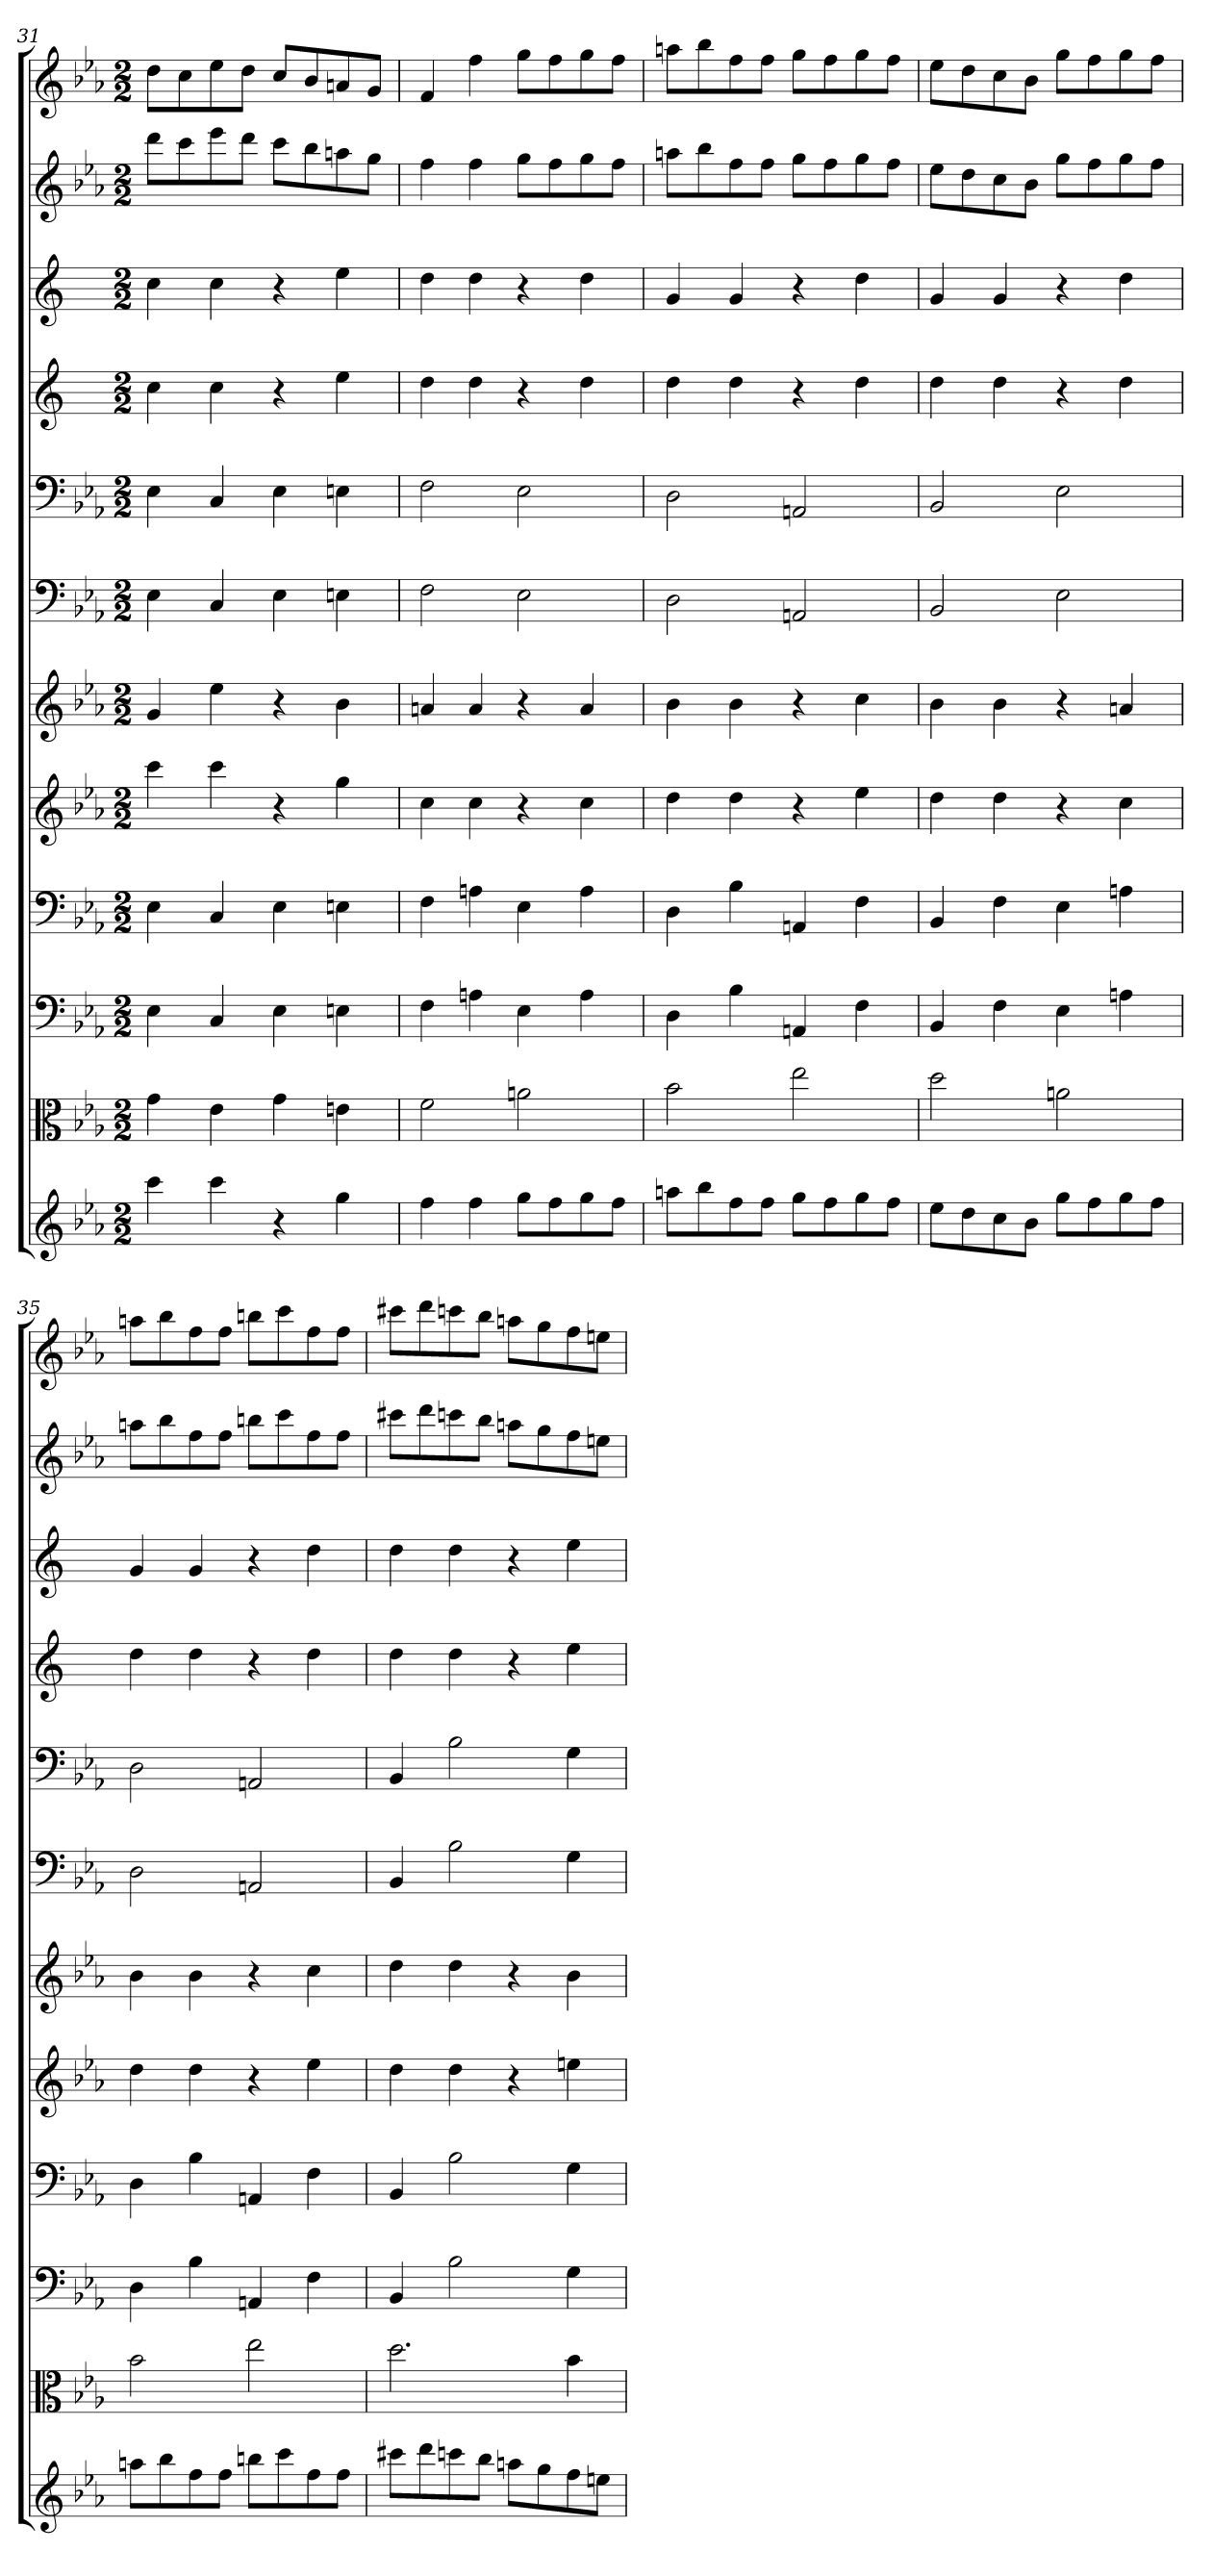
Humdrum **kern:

**kern	**kern	**kern	**kern	**kern	**kern	**kern	**kern	**kern	**kern	**kern	**kern
*part12	*part11	*part10	*part9	*part8	*part7	*part6	*part5	*part4	*part3	*part2	*part1
*staff12	*staff11	*staff10	*staff9	*staff8	*staff7	*staff6	*staff5	*staff4	*staff3	*staff2	*staff1
*	*clefC3	*clefF4	*clefF4	*	*	*clefF4	*clefF4	*	*	*	*
*k[b-e-a-]	*k[b-e-a-]	*k[b-e-a-]	*k[b-e-a-]	*k[b-e-a-]	*k[b-e-a-]	*k[b-e-a-]	*k[b-e-a-]	*k[]	*k[]	*k[b-e-a-]	*k[b-e-a-]
*E-:	*E-:	*E-:	*E-:	*E-:	*E-:	*E-:	*E-:	*	*	*E-:	*E-:
*M2/2	*M2/2	*M2/2	*M2/2	*M2/2	*M2/2	*M2/2	*M2/2	*M2/2	*M2/2	*M2/2	*M2/2
=31	=31	=31	=31	=31	=31	=31	=31	=31	=31	=31	=31
4ccc	4g	4E-	4E-	4ccc	4g	4E-	4E-	4cc	4cc	8dddL	8ddL
.	.	.	.	.	.	.	.	.	.	8ccc	8cc
4ccc	4e-	4C	4C	4ccc	4ee-	4C	4C	4cc	4cc	8eee-	8ee-
.	.	.	.	.	.	.	.	.	.	8dddJ	8ddJ
4r	4g	4E-	4E-	4r	4r	4E-	4E-	4r	4r	8cccL	8ccL
.	.	.	.	.	.	.	.	.	.	8bb-	8b-
4gg	4en	4En	4En	4gg	4b-	4En	4En	4ee	4ee	8aan	8an
.	.	.	.	.	.	.	.	.	.	8ggJ	8gJ
=32	=32	=32	=32	=32	=32	=32	=32	=32	=32	=32	=32
4ff	2f	4F	4F	4cc	4an	2F	2F	4dd	4dd	4ff	4f
4ff	.	4An	4An	4cc	4a	.	.	4dd	4dd	4ff	4ff
8ggL	2an	4E-	4E-	4r	4r	2E-	2E-	4r	4r	8ggL	8ggL
8ff	.	.	.	.	.	.	.	.	.	8ff	8ff
8gg	.	4A	4A	4cc	4a	.	.	4dd	4dd	8gg	8gg
8ffJ	.	.	.	.	.	.	.	.	.	8ffJ	8ffJ
=33	=33	=33	=33	=33	=33	=33	=33	=33	=33	=33	=33
8aanL	2b-	4D	4D	4dd	4b-	2D	2D	4dd	4g	8aanL	8aanL
8bb-	.	.	.	.	.	.	.	.	.	8bb-	8bb-
8ff	.	4B-	4B-	4dd	4b-	.	.	4dd	4g	8ff	8ff
8ffJ	.	.	.	.	.	.	.	.	.	8ffJ	8ffJ
8ggL	2ee-	4AAn	4AAn	4r	4r	2AAn	2AAn	4r	4r	8ggL	8ggL
8ff	.	.	.	.	.	.	.	.	.	8ff	8ff
8gg	.	4F	4F	4ee-	4cc	.	.	4dd	4dd	8gg	8gg
8ffJ	.	.	.	.	.	.	.	.	.	8ffJ	8ffJ
=34	=34	=34	=34	=34	=34	=34	=34	=34	=34	=34	=34
8ee-L	2dd	4BB-	4BB-	4dd	4b-	2BB-	2BB-	4dd	4g	8ee-L	8ee-L
8dd	.	.	.	.	.	.	.	.	.	8dd	8dd
8cc	.	4F	4F	4dd	4b-	.	.	4dd	4g	8cc	8cc
8b-J	.	.	.	.	.	.	.	.	.	8b-J	8b-J
8ggL	2an	4E-	4E-	4r	4r	2E-	2E-	4r	4r	8ggL	8ggL
8ff	.	.	.	.	.	.	.	.	.	8ff	8ff
8gg	.	4An	4An	4cc	4an	.	.	4dd	4dd	8gg	8gg
8ffJ	.	.	.	.	.	.	.	.	.	8ffJ	8ffJ
=35	=35	=35	=35	=35	=35	=35	=35	=35	=35	=35	=35
8aanL	2b-	4D	4D	4dd	4b-	2D	2D	4dd	4g	8aanL	8aanL
8bb-	.	.	.	.	.	.	.	.	.	8bb-	8bb-
8ff	.	4B-	4B-	4dd	4b-	.	.	4dd	4g	8ff	8ff
8ffJ	.	.	.	.	.	.	.	.	.	8ffJ	8ffJ
8bbnL	2ee-	4AAn	4AAn	4r	4r	2AAn	2AAn	4r	4r	8bbnL	8bbnL
8ccc	.	.	.	.	.	.	.	.	.	8ccc	8ccc
8ff	.	4F	4F	4ee-	4cc	.	.	4dd	4dd	8ff	8ff
8ffJ	.	.	.	.	.	.	.	.	.	8ffJ	8ffJ
=36	=36	=36	=36	=36	=36	=36	=36	=36	=36	=36	=36
8ccc#XL	2.dd	4BB-	4BB-	4dd	4dd	4BB-	4BB-	4dd	4dd	8ccc#XL	8ccc#XL
8ddd	.	.	.	.	.	.	.	.	.	8ddd	8ddd
8cccn	.	2B-	2B-	4dd	4dd	2B-	2B-	4dd	4dd	8cccn	8cccn
8bb-J	.	.	.	.	.	.	.	.	.	8bb-J	8bb-J
8aanL	.	.	.	4r	4r	.	.	4r	4r	8aanL	8aanL
8gg	.	.	.	.	.	.	.	.	.	8gg	8gg
8ff	4b-	4G	4G	4een	4b-	4G	4G	4ee	4ee	8ff	8ff
8eenJ	.	.	.	.	.	.	.	.	.	8eenJ	8eenJ
=	=	=	=	=	=	=	=	=	=	=	=
*-	*-	*-	*-	*-	*-	*-	*-	*-	*-	*-	*-
